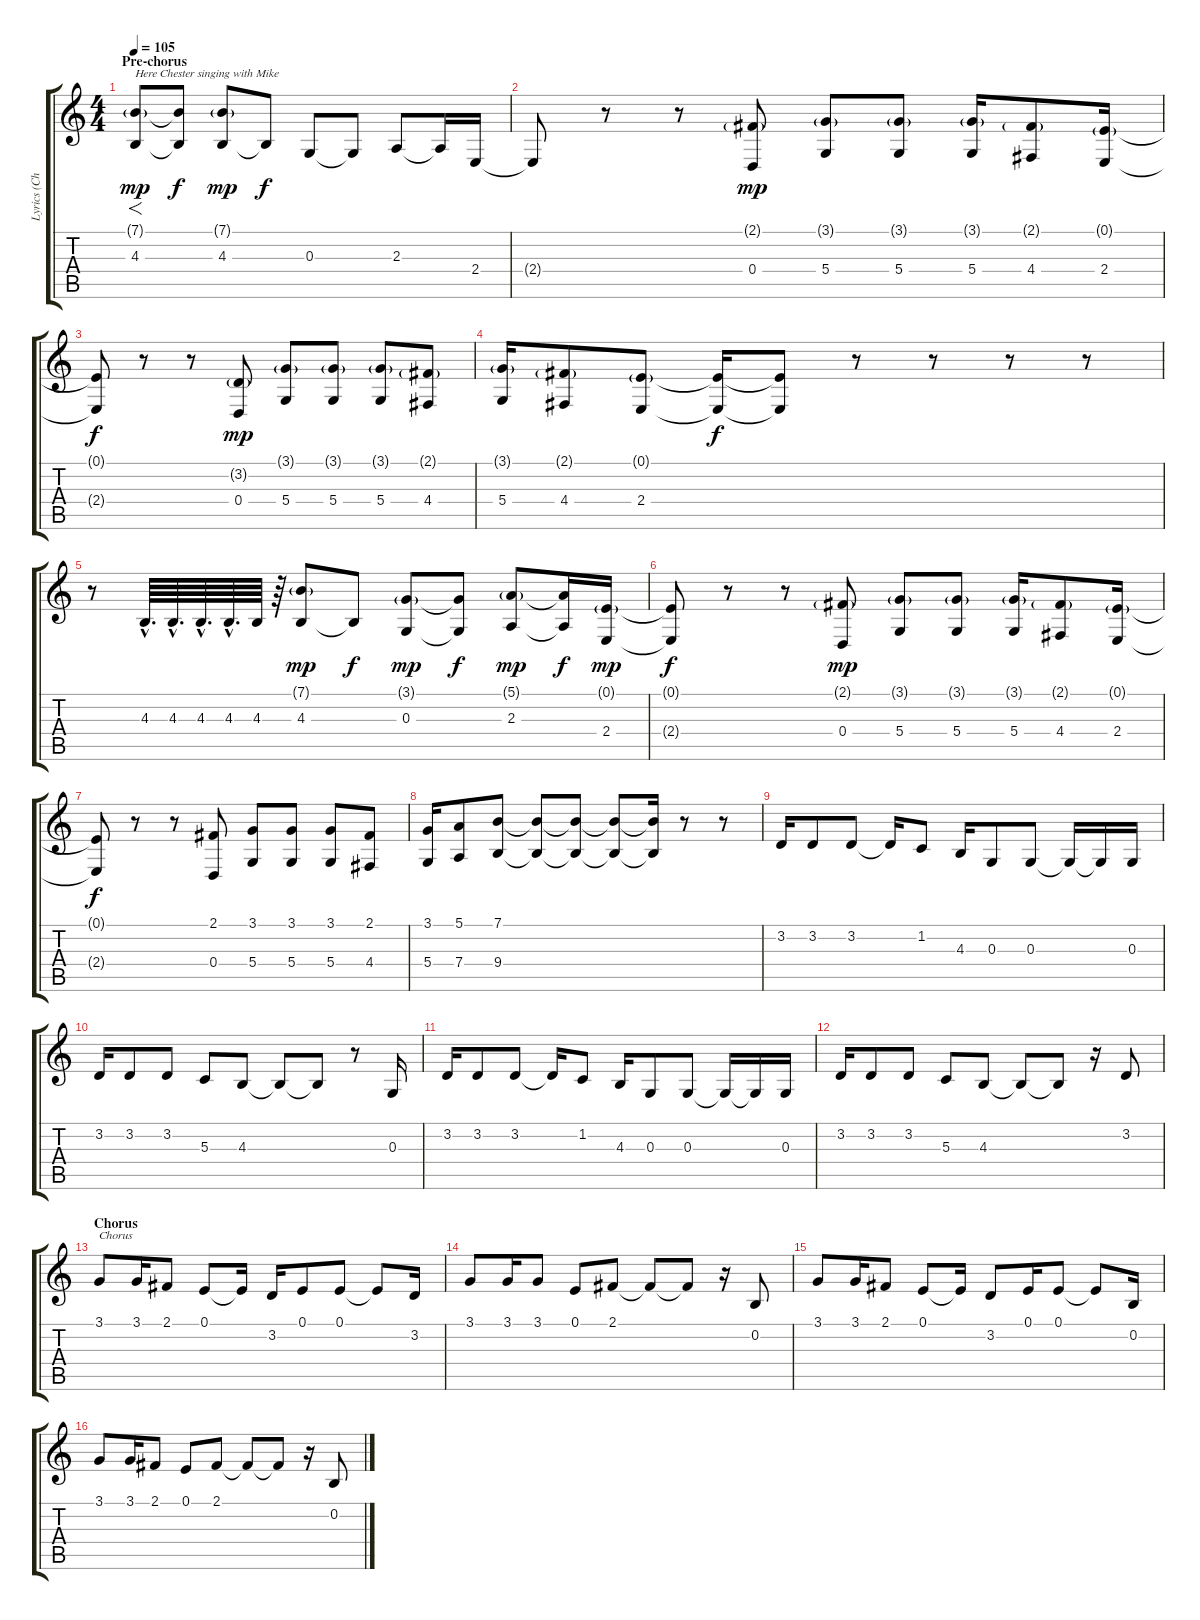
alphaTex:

\track ("Lyrics (Chester)" "Lyrics (Ch") {instrument oboe}
\staff {score tabs}
\tuning (E4 B3 G3 D3 A2 E2) {hide}
\ts (4 4)
\section ("" "Pre-chorus")
\tempo 105
\clef g2
\ks c
(7.1{g} 4.3).8{f txt "Here Chester singing with Mike " dy mp} (7.1{t} 4.3{t}).8{dy f} (7.1{g} 4.3).8{dy mp} 4.3{t}.8{dy f} 0.3.8 0.3{t}.8 2.3.8 2.3{t}.16 2.4.16 |
2.4{t}.8 r.8 r.8 (2.1{g} 0.4).8{dy mp} (3.1{g} 5.4).8 (3.1{g} 5.4).8 (3.1{g} 5.4).16 (2.1{g} 4.4).8 (0.1{g} 2.4).16 |
(0.1{t} 2.4{t}).8{dy f} r.8 r.8 (3.2{g} 0.4).8{dy mp} (3.1{g} 5.4).8 (3.1{g} 5.4).8 (3.1{g} 5.4).8 (2.1{g} 4.4).8 |
(3.1{g} 5.4).16 (2.1{g} 4.4).8 (0.1{g} 2.4).8 (0.1{t} 2.4{t}).16{dy f} (0.1{t} 2.4{t}).8 r.8 r.8 r.8 r.8 |
r.8 4.3{hac}.64{d} 4.3{hac}.64{d} 4.3{hac}.64{d} 4.3{hac}.64{d} 4.3.64 r.64 (7.1{g} 4.3).8{dy mp} 4.3{t}.8{dy f} (3.1{g} 0.3).8{dy mp} (3.1{t} 0.3{t}).8{dy f} (5.1{g} 2.3).8{dy mp} (5.1{t} 2.3{t}).16{dy f} (0.1{g} 2.4).16{dy mp} |
(0.1{t} 2.4{t}).8{dy f} r.8 r.8 (2.1{g} 0.4).8{dy mp} (3.1{g} 5.4).8 (3.1{g} 5.4).8 (3.1{g} 5.4).16 (2.1{g} 4.4).8 (0.1{g} 2.4).16 |
(0.1{t} 2.4{t}).8{dy f} r.8 r.8 (2.1 0.4).8 (3.1 5.4).8 (3.1 5.4).8 (3.1 5.4).8 (2.1 4.4).8 |
(3.1 5.4).16 (5.1 7.4).8 (7.1 9.4).8 (7.1{t} 9.4{t}).8 (7.1{t} 9.4{t}).8 (7.1{t} 9.4{t}).8 (7.1{t} 9.4{t}).16 r.8 r.8 |
3.2.16 3.2.8 3.2.8 3.2{t}.16 1.2.8 4.3.16 0.3.8 0.3.8 0.3{t}.16 0.3{t}.16 0.3.16 |
3.2.16 3.2.8 3.2.8 5.3.8 4.3.8 4.3{t}.8 4.3{t}.8 r.8 0.3.16 |
3.2.16 3.2.8 3.2.8 3.2{t}.16 1.2.8 4.3.16 0.3.8 0.3.8 0.3{t}.16 0.3{t}.16 0.3.16 |
3.2.16 3.2.8 3.2.8 5.3.8 4.3.8 4.3{t}.8 4.3{t}.8 r.16 3.2.8 |
\section ("" "Chorus")
3.1.8{txt "Chorus"} 3.1.16 2.1.8 0.1.8 0.1{t}.16 3.2.16 0.1.8 0.1.8 0.1{t}.8 3.2.16 |
3.1.8 3.1.16 3.1.8 0.1.8 2.1.8 2.1{t}.8 2.1{t}.8 r.16 0.2.8 |
3.1.8 3.1.16 2.1.8 0.1.8 0.1{t}.16 3.2.8 0.1.16 0.1.8 0.1{t}.8 0.2.16 |
3.1.8 3.1.16 2.1.8 0.1.8 2.1.8 2.1{t}.8 2.1{t}.8 r.16 0.2.8
